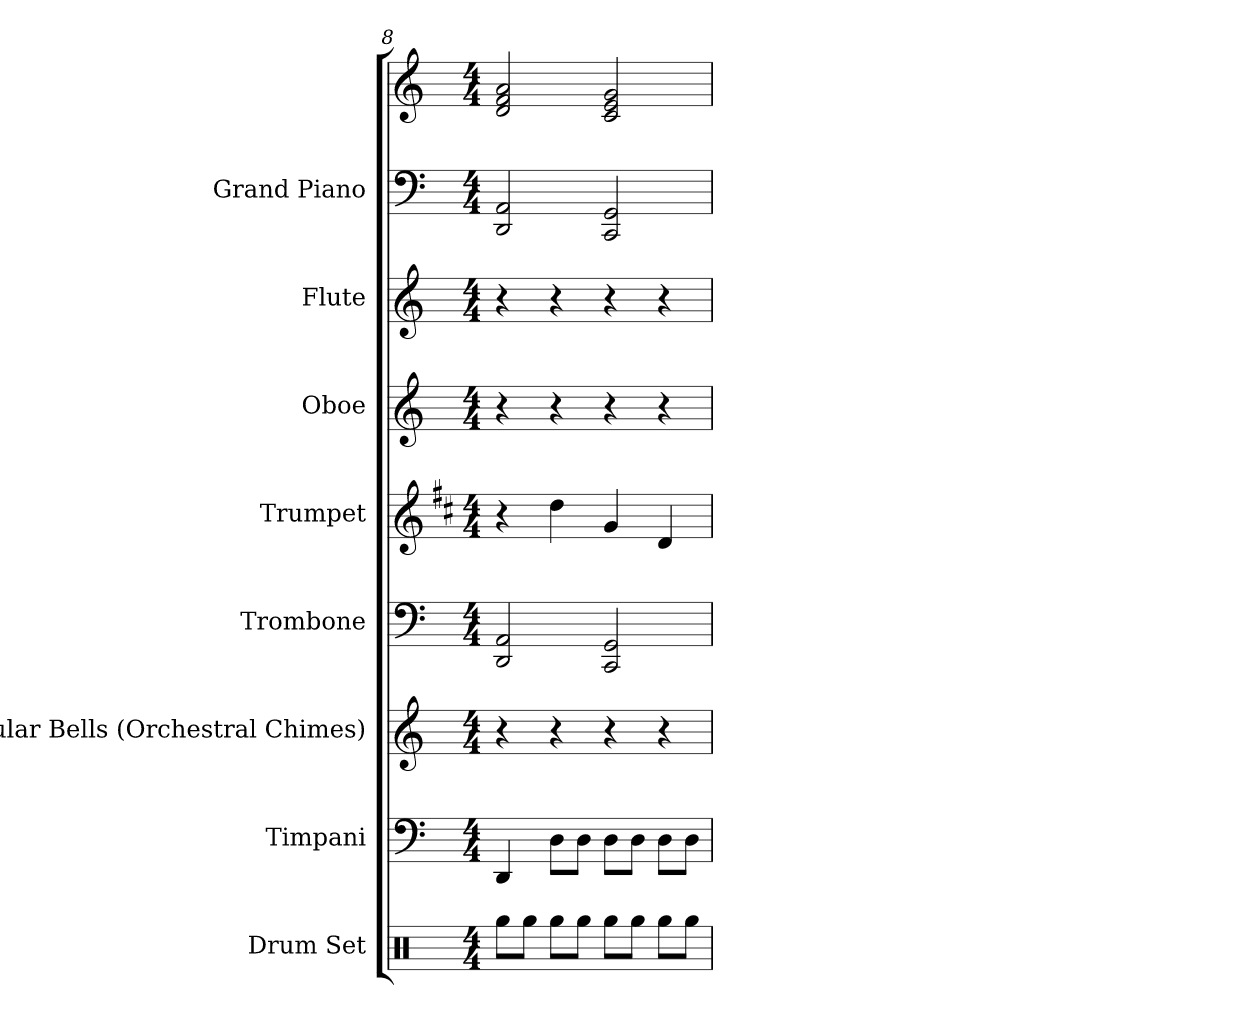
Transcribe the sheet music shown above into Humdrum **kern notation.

**kern	**kern	**kern	**kern	**kern	**kern	**kern	**kern	**kern
*part8	*part7	*part6	*part5	*part4	*part3	*part2	*part1	*part1
*staff9	*staff8	*staff7	*staff6	*staff5	*staff4	*staff3	*staff2	*staff1
*I"Drum Set	*I"Timpani	*I"Tubular Bells (Orchestral Chimes)	*I"Trombone	*I"Trumpet	*I"Oboe	*I"Flute	*I"Grand Piano	*
*I'Drums	*I'Timp.	*I'Tu. Be.	*I'Trb.	*I'Tpt.	*I'Ob.	*I'Fl.	*I'Pno.	*
*clefX	*clefF4	*clefG2	*clefF4	*clefG2	*clefG2	*clefG2	*clefF4	*clefG2
*	*	*	*	*ITrd1c2	*	*	*	*
*k[]	*k[]	*k[]	*k[]	*k[]	*k[]	*k[]	*k[]	*k[]
*M4/4	*M4/4	*M4/4	*M4/4	*M4/4	*M4/4	*M4/4	*M4/4	*M4/4
=8	=8	=8	=8	=8	=8	=8	=8	=8
8RggL	4DD	4r	2DD 2AA	4r	4r	4r	2DD 2AA	2d 2a 2f
8RggJ	.	.	.	.	.	.	.	.
8RggL	8DL	4r	.	4cc	4r	4r	.	.
8RggJ	8DJ	.	.	.	.	.	.	.
8RggL	8DL	4r	2CC 2GG	4f	4r	4r	2CC 2GG	2c 2e 2g
8RggJ	8DJ	.	.	.	.	.	.	.
8RggL	8DL	4r	.	4c	4r	4r	.	.
8RggJ	8DJ	.	.	.	.	.	.	.
=	=	=	=	=	=	=	=	=
*-	*-	*-	*-	*-	*-	*-	*-	*-
